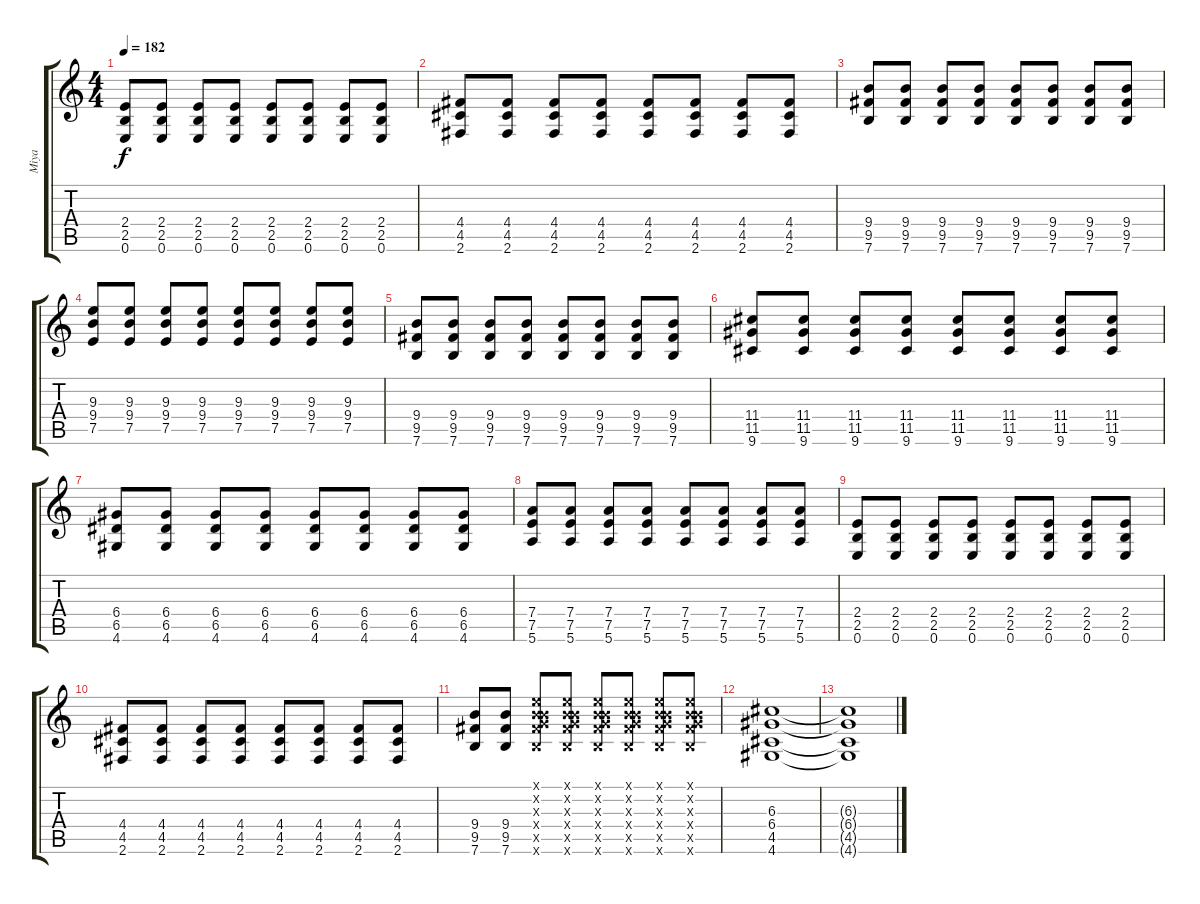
\track ("Miya " "Miya ") {instrument distortionguitar}
\staff {score tabs}
\tuning (E4 B3 G3 D3 A2 E2) {hide}
\ts (4 4)
\tempo 182
\clef g2
\ks c
(2.4 2.5 0.6).8{dy f} (2.4 2.5 0.6).8 (2.4 2.5 0.6).8 (2.4 2.5 0.6).8 (2.4 2.5 0.6).8 (2.4 2.5 0.6).8 (2.4 2.5 0.6).8 (2.4 2.5 0.6).8 |
(4.4 4.5 2.6).8 (4.4 4.5 2.6).8 (4.4 4.5 2.6).8 (4.4 4.5 2.6).8 (4.4 4.5 2.6).8 (4.4 4.5 2.6).8 (4.4 4.5 2.6).8 (4.4 4.5 2.6).8 |
(9.4 9.5 7.6).8 (9.4 9.5 7.6).8 (9.4 9.5 7.6).8 (9.4 9.5 7.6).8 (9.4 9.5 7.6).8 (9.4 9.5 7.6).8 (9.4 9.5 7.6).8 (9.4 9.5 7.6).8 |
(9.3 9.4 7.5).8 (9.3 9.4 7.5).8 (9.3 9.4 7.5).8 (9.3 9.4 7.5).8 (9.3 9.4 7.5).8 (9.3 9.4 7.5).8 (9.3 9.4 7.5).8 (9.3 9.4 7.5).8 |
(9.4 9.5 7.6).8 (9.4 9.5 7.6).8 (9.4 9.5 7.6).8 (9.4 9.5 7.6).8 (9.4 9.5 7.6).8 (9.4 9.5 7.6).8 (9.4 9.5 7.6).8 (9.4 9.5 7.6).8 |
(11.4 11.5 9.6).8 (11.4 11.5 9.6).8 (11.4 11.5 9.6).8 (11.4 11.5 9.6).8 (11.4 11.5 9.6).8 (11.4 11.5 9.6).8 (11.4 11.5 9.6).8 (11.4 11.5 9.6).8 |
(6.4 6.5 4.6).8 (6.4 6.5 4.6).8 (6.4 6.5 4.6).8 (6.4 6.5 4.6).8 (6.4 6.5 4.6).8 (6.4 6.5 4.6).8 (6.4 6.5 4.6).8 (6.4 6.5 4.6).8 |
(7.4 7.5 5.6).8 (7.4 7.5 5.6).8 (7.4 7.5 5.6).8 (7.4 7.5 5.6).8 (7.4 7.5 5.6).8 (7.4 7.5 5.6).8 (7.4 7.5 5.6).8 (7.4 7.5 5.6).8 |
(2.4 2.5 0.6).8 (2.4 2.5 0.6).8 (2.4 2.5 0.6).8 (2.4 2.5 0.6).8 (2.4 2.5 0.6).8 (2.4 2.5 0.6).8 (2.4 2.5 0.6).8 (2.4 2.5 0.6).8 |
(4.4 4.5 2.6).8 (4.4 4.5 2.6).8 (4.4 4.5 2.6).8 (4.4 4.5 2.6).8 (4.4 4.5 2.6).8 (4.4 4.5 2.6).8 (4.4 4.5 2.6).8 (4.4 4.5 2.6).8 |
(9.4 9.5 7.6).8 (9.4 9.5 7.6).8 (0.1{x} 0.2{x} 0.3{x} 9.4{x} 9.5{x} 7.6{x}).8 (0.1{x} 0.2{x} 0.3{x} 9.4{x} 9.5{x} 7.6{x}).8 (0.1{x} 0.2{x} 0.3{x} 9.4{x} 9.5{x} 7.6{x}).8 (0.1{x} 0.2{x} 0.3{x} 9.4{x} 9.5{x} 7.6{x}).8 (0.1{x} 0.2{x} 0.3{x} 9.4{x} 9.5{x} 7.6{x}).8 (0.1{x} 0.2{x} 0.3{x} 9.4{x} 9.5{x} 7.6{x}).8 |
(6.3 6.4 4.5 4.6).1{volume 13} |
(6.3{t} 6.4{t} 4.5{t} 4.6{t}).1
